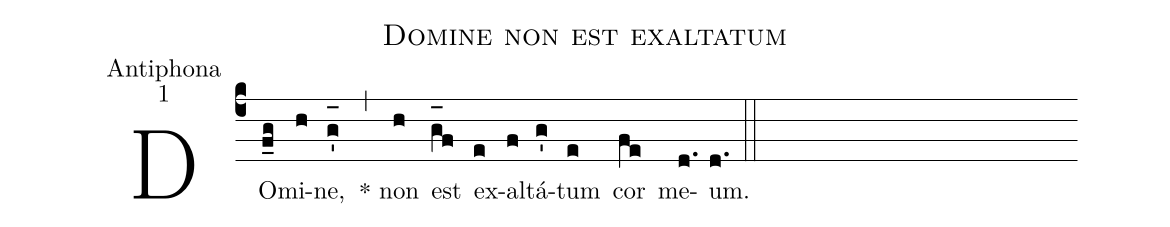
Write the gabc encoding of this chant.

name:Domine non est exaltatum;
office-part:Antiphona;
mode:1;
%%
(c4) DO(f_g)mi(h)ne,(g'_[oh:h]) (,) * non(h) est(g_[oh:h]f) ex(e)al(f)tá(g')tum(e) cor(fe) me(d.)um.(d.) (::)
